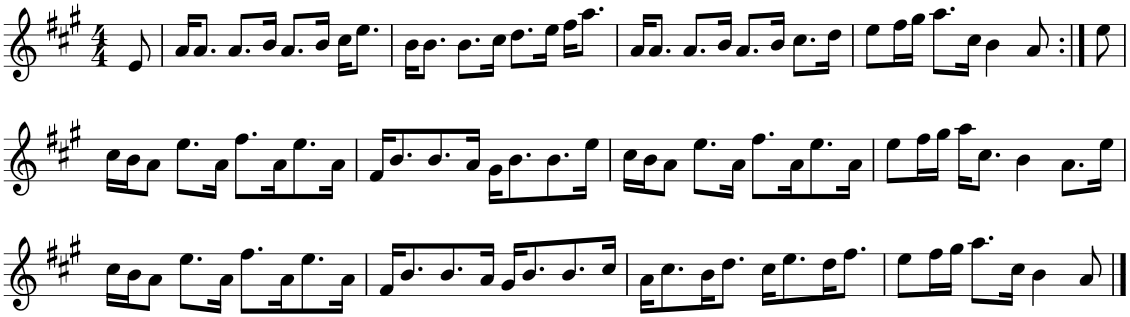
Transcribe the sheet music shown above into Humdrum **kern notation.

**kern
*part1
*staff1
*I"Piano
*I'Pno
*clefG2
*k[f#c#g#]
*A:
*M4/4
=1
8e/
=2
16a/KL
8.a/J
8.a/L
16b/Jk
8.a/L
16b/Jk
16cc#\KL
8.ee\J
=3
16b\KL
8.b\J
8.b\L
16cc#\Jk
8.dd\L
16ee\Jk
16ff#\KL
8.aa\J
=4
16a/KL
8.a/J
8.a/L
16b/Jk
8.a/L
16b/Jk
8.cc#\L
16dd\Jk
=5
8ee\L
16ff#\L
16gg#\JJ
8.aa\L
16cc#\Jk
4b\
8a/
=6:|!
8ee\
!!LO:LB:g=z
=7
16cc#\LL
16b\J
8a\J
8.ee\L
16a\Jk
8.ff#\L
16a\K
8.ee\
16a\Jk
=8
16f#/KL
8.b/
8.b/
16a/Jk
16g#\KL
8.b\
8.b\
16ee\Jk
=9
16cc#\LL
16b\J
8a\J
8.ee\L
16a\Jk
8.ff#\L
16a\K
8.ee\
16a\Jk
=10
8ee\L
16ff#\L
16gg#\JJ
16aa\KL
8.cc#\J
4b\
8.a\L
16ee\Jk
!!LO:LB:g=z
=11
16cc#\LL
16b\J
8a\J
8.ee\L
16a\Jk
8.ff#\L
16a\K
8.ee\
16a\Jk
=12
16f#/KL
8.b/
8.b/
16a/Jk
16g#/KL
8.b/
8.b/
16cc#/Jk
=13
16a\KL
8.cc#\
16b\K
8.dd\J
16cc#\KL
8.ee\
16dd\K
8.ff#\J
=14
8ee\L
16ff#\L
16gg#\JJ
8.aa\L
16cc#\Jk
4b\
8a/
==
*-
